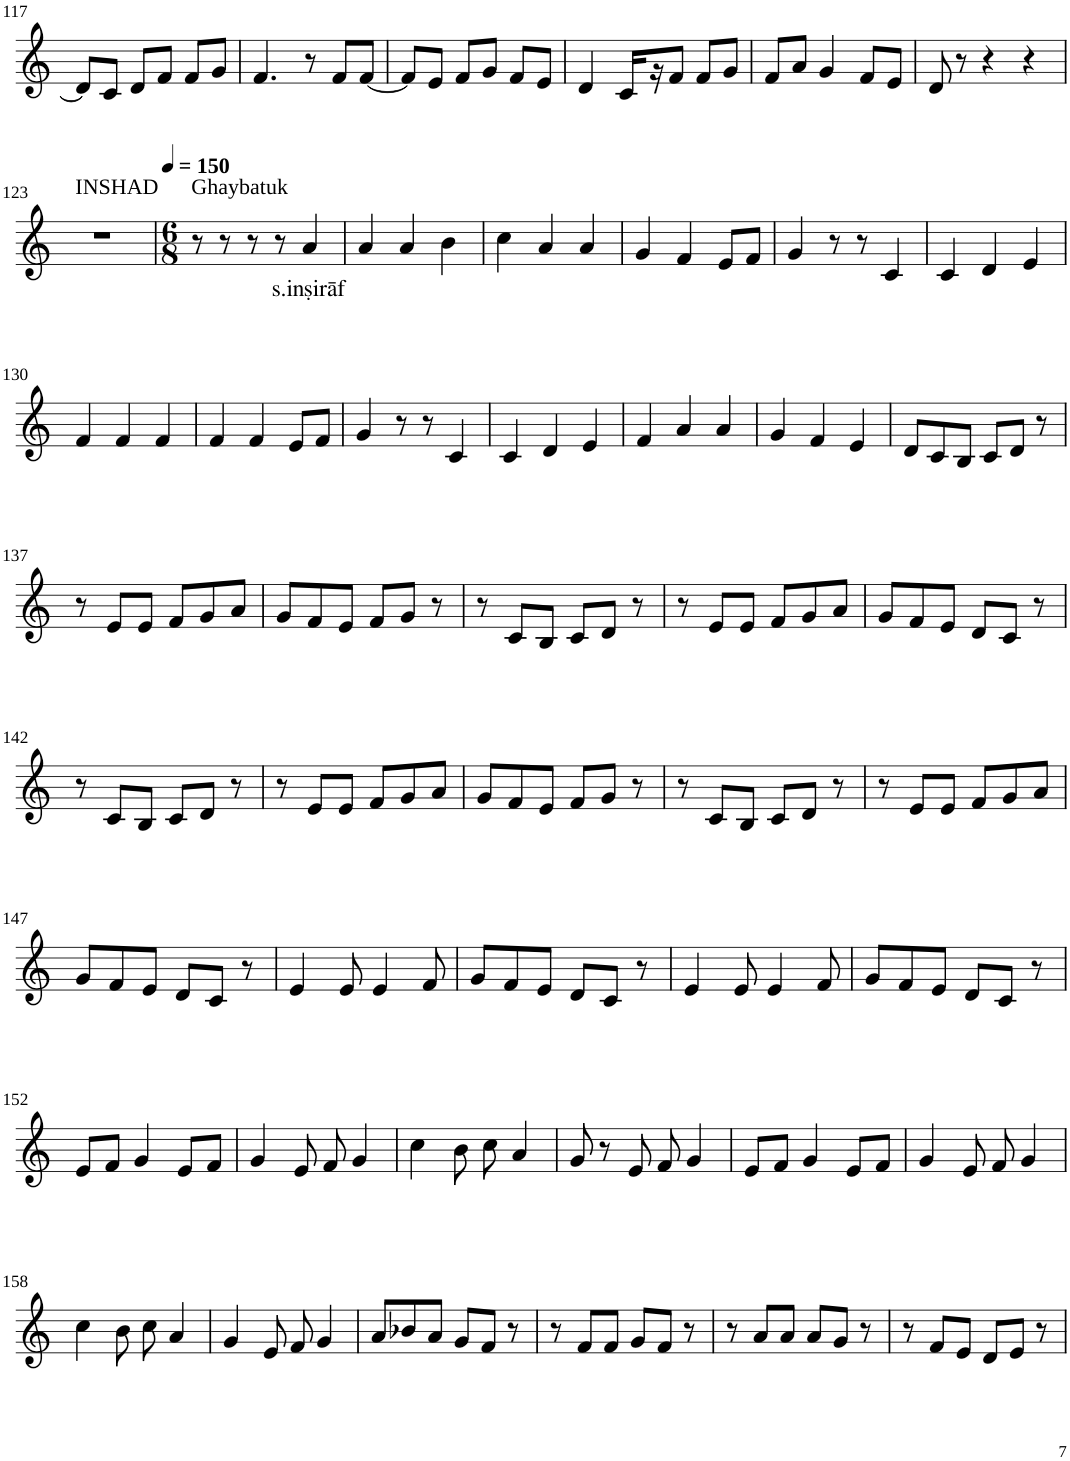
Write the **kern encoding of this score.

**kern	**text
*part1	*part1
*staff1	*staff1
*I"Violin	*
!!LO:PB:g=z
*clefG2	*
*k[]	*
*M3/4	*
=117	=117
8d/L]	.
8c/J	.
8d/L	.
8f/J	.
8f/L	.
8g/J	.
=118	=118
4.f/	.
8r	.
8f/L	.
[8f/J	.
=119	=119
8f/L]	.
8e/J	.
8f/L	.
8g/J	.
8f/L	.
8e/J	.
=120	=120
4d/	.
16c/LL	.
16r	.
8f/J	.
8f/L	.
8g/J	.
=121	=121
8f/L	.
8a/J	.
4g/	.
8f/L	.
8e/J	.
=122	=122
8d/	.
8r	.
4r	.
4r	.
!!LO:LB:g=z
=123	=123
!LO:TX:a:t=INSHAD	!
2.r	.
=124	=124
*M6/8	*
*MM150	*
!LO:TX:a:t=Ghaybatuk	!
8r	.
8r	.
8r	.
8r	.
!	!LO:LY:b
4a/	s.inṣirāf
=125	=125
4a/	.
4a/	.
4b\	.
=126	=126
4cc\	.
4a/	.
4a/	.
=127	=127
4g/	.
4f/	.
8e/L	.
8f/J	.
=128	=128
4g/	.
8r	.
8r	.
4c/	.
=129	=129
4c/	.
4d/	.
4e/	.
!!LO:LB:g=z
=130	=130
4f/	.
4f/	.
4f/	.
=131	=131
4f/	.
4f/	.
8e/L	.
8f/J	.
=132	=132
4g/	.
8r	.
8r	.
4c/	.
=133	=133
4c/	.
4d/	.
4e/	.
=134	=134
4f/	.
4a/	.
4a/	.
=135	=135
4g/	.
4f/	.
4e/	.
=136	=136
8d/L	.
8c/	.
8B/J	.
8c/L	.
8d/J	.
8r	.
!!LO:LB:g=z
=137	=137
8r	.
8e/L	.
8e/J	.
8f/L	.
8g/	.
8a/J	.
=138	=138
8g/L	.
8f/	.
8e/J	.
8f/L	.
8g/J	.
8r	.
=139	=139
8r	.
8c/L	.
8B/J	.
8c/L	.
8d/J	.
8r	.
=140	=140
8r	.
8e/L	.
8e/J	.
8f/L	.
8g/	.
8a/J	.
=141	=141
8g/L	.
8f/	.
8e/J	.
8d/L	.
8c/J	.
8r	.
!!LO:LB:g=z
=142	=142
8r	.
8c/L	.
8B/J	.
8c/L	.
8d/J	.
8r	.
=143	=143
8r	.
8e/L	.
8e/J	.
8f/L	.
8g/	.
8a/J	.
=144	=144
8g/L	.
8f/	.
8e/J	.
8f/L	.
8g/J	.
8r	.
=145	=145
8r	.
8c/L	.
8B/J	.
8c/L	.
8d/J	.
8r	.
=146	=146
8r	.
8e/L	.
8e/J	.
8f/L	.
8g/	.
8a/J	.
!!LO:LB:g=z
=147	=147
8g/L	.
8f/	.
8e/J	.
8d/L	.
8c/J	.
8r	.
=148	=148
4e/	.
8e/	.
4e/	.
8f/	.
=149	=149
8g/L	.
8f/	.
8e/J	.
8d/L	.
8c/J	.
8r	.
=150	=150
4e/	.
8e/	.
4e/	.
8f/	.
=151	=151
8g/L	.
8f/	.
8e/J	.
8d/L	.
8c/J	.
8r	.
!!LO:LB:g=z
=152	=152
8e/L	.
8f/J	.
4g/	.
8e/L	.
8f/J	.
=153	=153
4g/	.
8e/	.
8f/	.
4g/	.
=154	=154
4cc\	.
8b\	.
8cc\	.
4a/	.
=155	=155
8g/	.
8r	.
8e/	.
8f/	.
4g/	.
=156	=156
8e/L	.
8f/J	.
4g/	.
8e/L	.
8f/J	.
=157	=157
4g/	.
8e/	.
8f/	.
4g/	.
!!LO:LB:g=z
=158	=158
4cc\	.
8b\	.
8cc\	.
4a/	.
=159	=159
4g/	.
8e/	.
8f/	.
4g/	.
=160	=160
8a/L	.
8b-X/	.
8a/J	.
8g/L	.
8f/J	.
8r	.
=161	=161
8r	.
8f/L	.
8f/J	.
8g/L	.
8f/J	.
8r	.
=162	=162
8r	.
8a/L	.
8a/J	.
8a/L	.
8g/J	.
8r	.
=163	=163
8r	.
8f/L	.
8e/J	.
8d/L	.
8e/J	.
8r	.
=	=
*-	*-
